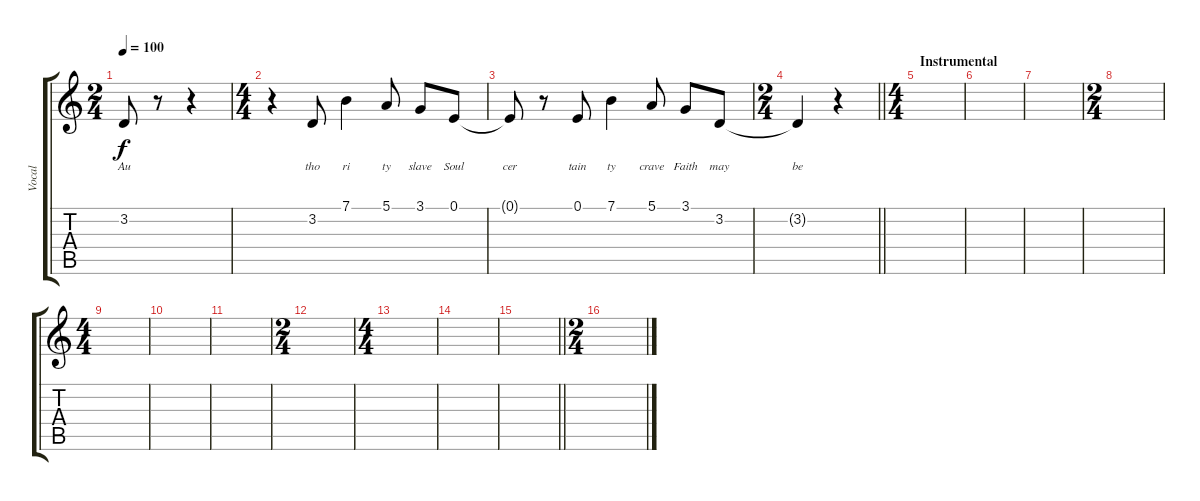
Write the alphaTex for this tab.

\track ("Vocal" "Vocal") {instrument acousticgrandpiano}
\staff {score tabs}
\tuning (E4 B3 G3 D3 A2 E2) {hide}
\ts (2 4)
\tempo 100
\clef g2
\ks c
3.2{t}.8{lyrics (0 "Au") lyrics (1 "") lyrics (2 "") lyrics (3 "") lyrics (4 "") dy f} r.8 r.4 |
\ts (4 4)
r.4 3.2.8{lyrics (0 "tho") lyrics (1 "") lyrics (2 "") lyrics (3 "") lyrics (4 "")} 7.1.4{lyrics (0 "ri") lyrics (1 "") lyrics (2 "") lyrics (3 "") lyrics (4 "")} 5.1.8{lyrics (0 "ty") lyrics (1 "") lyrics (2 "") lyrics (3 "") lyrics (4 "")} 3.1.8{lyrics (0 "slave") lyrics (1 "") lyrics (2 "") lyrics (3 "") lyrics (4 "")} 0.1.8{lyrics (0 "Soul") lyrics (1 "") lyrics (2 "") lyrics (3 "") lyrics (4 "")} |
0.1{t}.8{lyrics (0 "cer") lyrics (1 "") lyrics (2 "") lyrics (3 "") lyrics (4 "")} r.8 0.1.8{lyrics (0 "tain") lyrics (1 "") lyrics (2 "") lyrics (3 "") lyrics (4 "")} 7.1.4{lyrics (0 "ty") lyrics (1 "") lyrics (2 "") lyrics (3 "") lyrics (4 "")} 5.1.8{lyrics (0 "crave") lyrics (1 "") lyrics (2 "") lyrics (3 "") lyrics (4 "")} 3.1.8{lyrics (0 "Faith") lyrics (1 "") lyrics (2 "") lyrics (3 "") lyrics (4 "")} 3.2.8{lyrics (0 "may") lyrics (1 "") lyrics (2 "") lyrics (3 "") lyrics (4 "")} |
\ts (2 4)
\barLineRight lightlight
3.2{t}.4{lyrics (0 "be") lyrics (1 "") lyrics (2 "") lyrics (3 "") lyrics (4 "")} r.4 |
\ts (4 4)
\section ("" "Instrumental")
|
|
|
\ts (2 4)
|
\ts (4 4)
|
|
|
\ts (2 4)
|
\ts (4 4)
|
|
\barLineRight lightlight
|
\ts (2 4)
